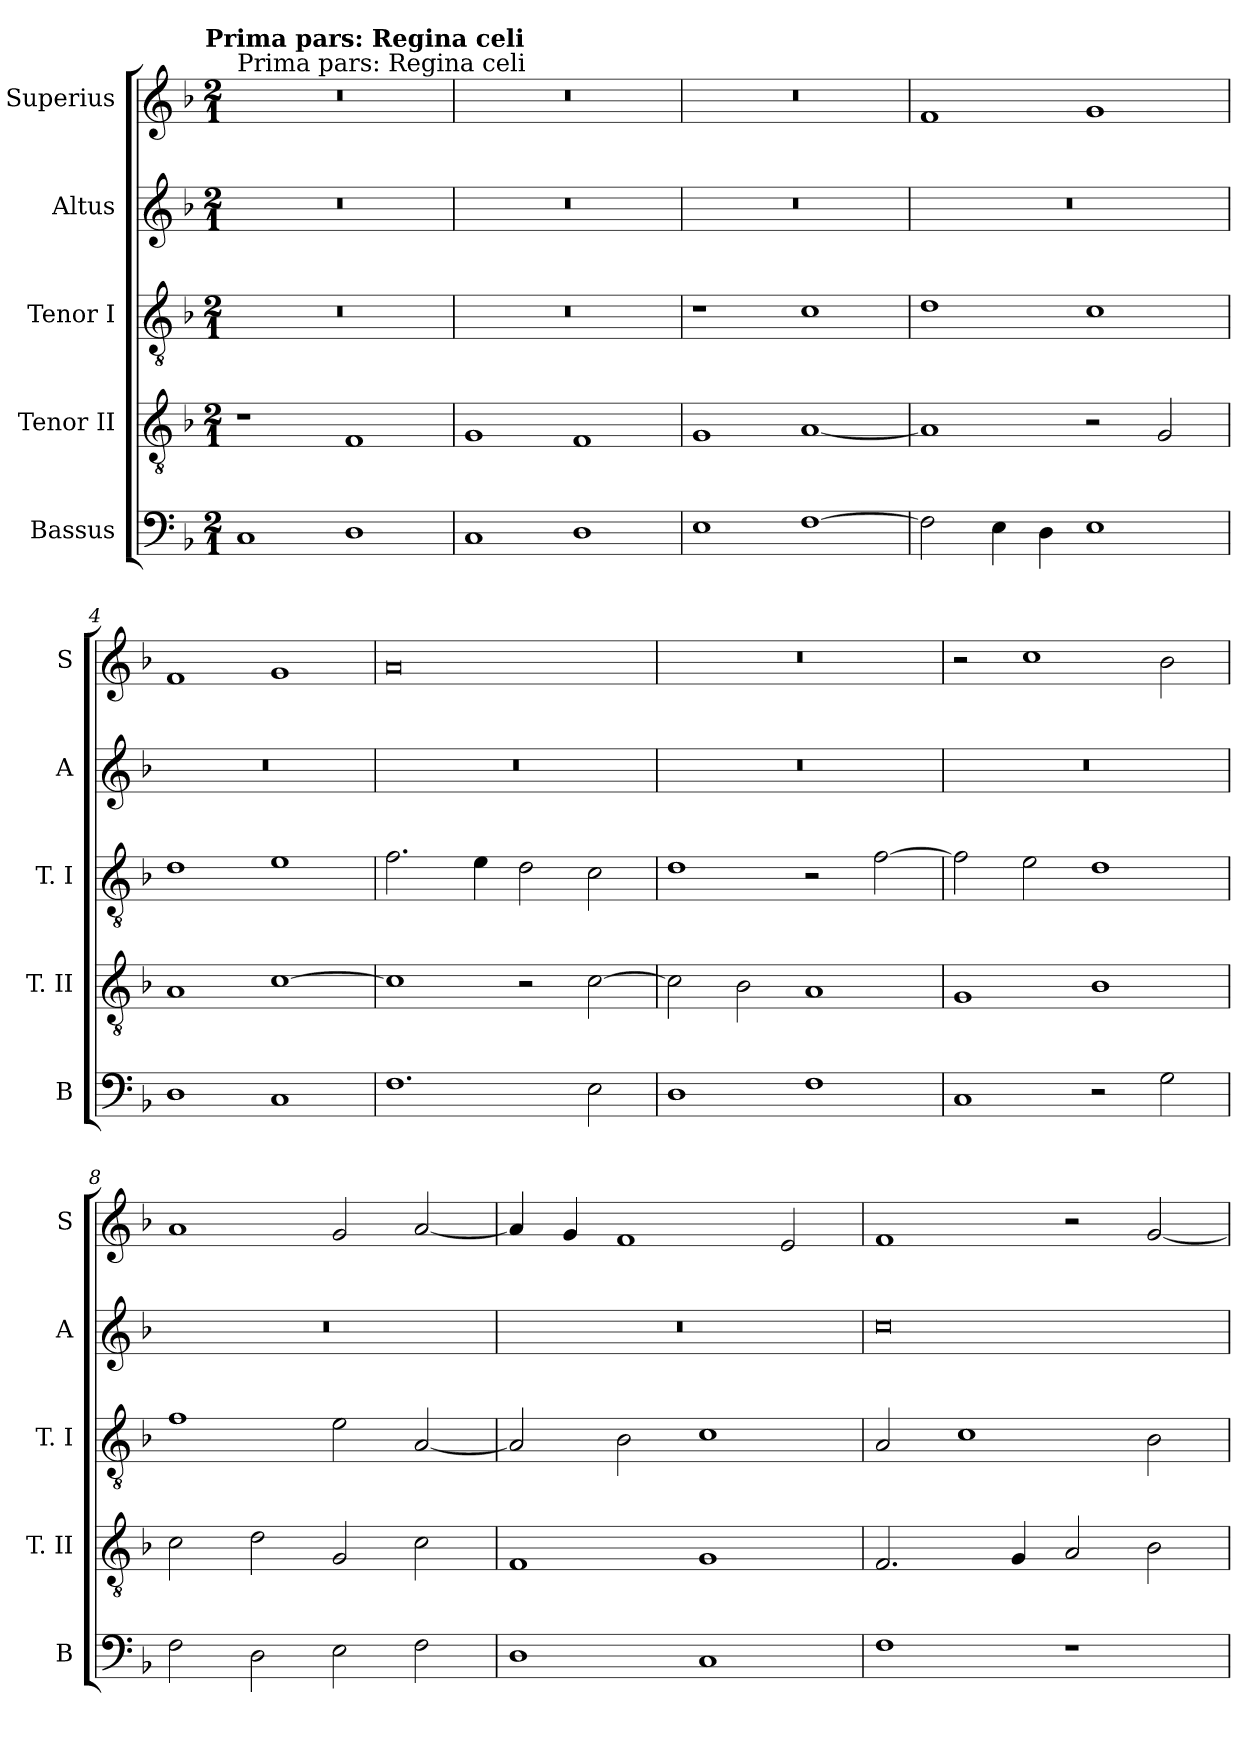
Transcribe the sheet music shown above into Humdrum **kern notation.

**kern	**kern	**kern	**kern	**kern
*part5	*part4	*part3	*part2	*part1
*staff5	*staff4	*staff3	*staff2	*staff1
*I"Bassus	*I"Tenor II	*I"Tenor I	*I"Altus	*I"Superius
*I'B	*I'T. II	*I'T. I	*I'A	*I'S
*clefF4	*clefGv2	*clefGv2	*clefG2	*clefG2
*k[b-]	*k[b-]	*k[b-]	*k[b-]	*k[b-]
*F:	*F:	*F:	*F:	*F:
!!LO:TX:omd:t=Prima pars&colon; Regina celi
*M2/1	*M2/1	*M2/1	*M2/1	*M2/1
=	=	=	=	=
!	!	!	!	!LO:TX:a:t=Prima pars&colon; Regina celi
1C	1r	0r	0r	0r
1D	1F	.	.	.
=1	=1	=1	=1	=1
1C	1G	0r	0r	0r
1D	1F	.	.	.
=2	=2	=2	=2	=2
1E	1G	1r	0r	0r
[1F	[1A	1c	.	.
=3	=3	=3	=3	=3
2F]	1A]	1d	0r	1f
4E	.	.	.	.
4D	.	.	.	.
1E	2r	1c	.	1g
.	2G	.	.	.
=4	=4	=4	=4	=4
1D	1A	1d	0r	1f
1C	[1c	1e	.	1g
=5	=5	=5	=5	=5
1.F	1c]	2.f	0r	0a
.	.	4e	.	.
.	2r	2d	.	.
2E	[2c	2c	.	.
=6	=6	=6	=6	=6
1D	2c]	1d	0r	0r
.	2B-	.	.	.
1F	1A	2r	.	.
.	.	[2f	.	.
=7	=7	=7	=7	=7
1C	1G	2f]	0r	2r
.	.	2e	.	1cc
2r	1B-	1d	.	.
2G	.	.	.	2b-
=8	=8	=8	=8	=8
2F	2c	1f	0r	1a
2D	2d	.	.	.
2E	2G	2e	.	2g
2F	2c	[2A	.	[2a
=9	=9	=9	=9	=9
1D	1F	2A]	0r	4a]
.	.	.	.	4g
.	.	2B-	.	1f
1C	1G	1c	.	.
.	.	.	.	2e
=10	=10	=10	=10	=10
1F	2.F	2A	0cc	1f
.	.	1c	.	.
.	4G	.	.	.
1r	2A	.	.	2r
.	2B-	2B-	.	[2g
=	=	=	=	=
*-	*-	*-	*-	*-
